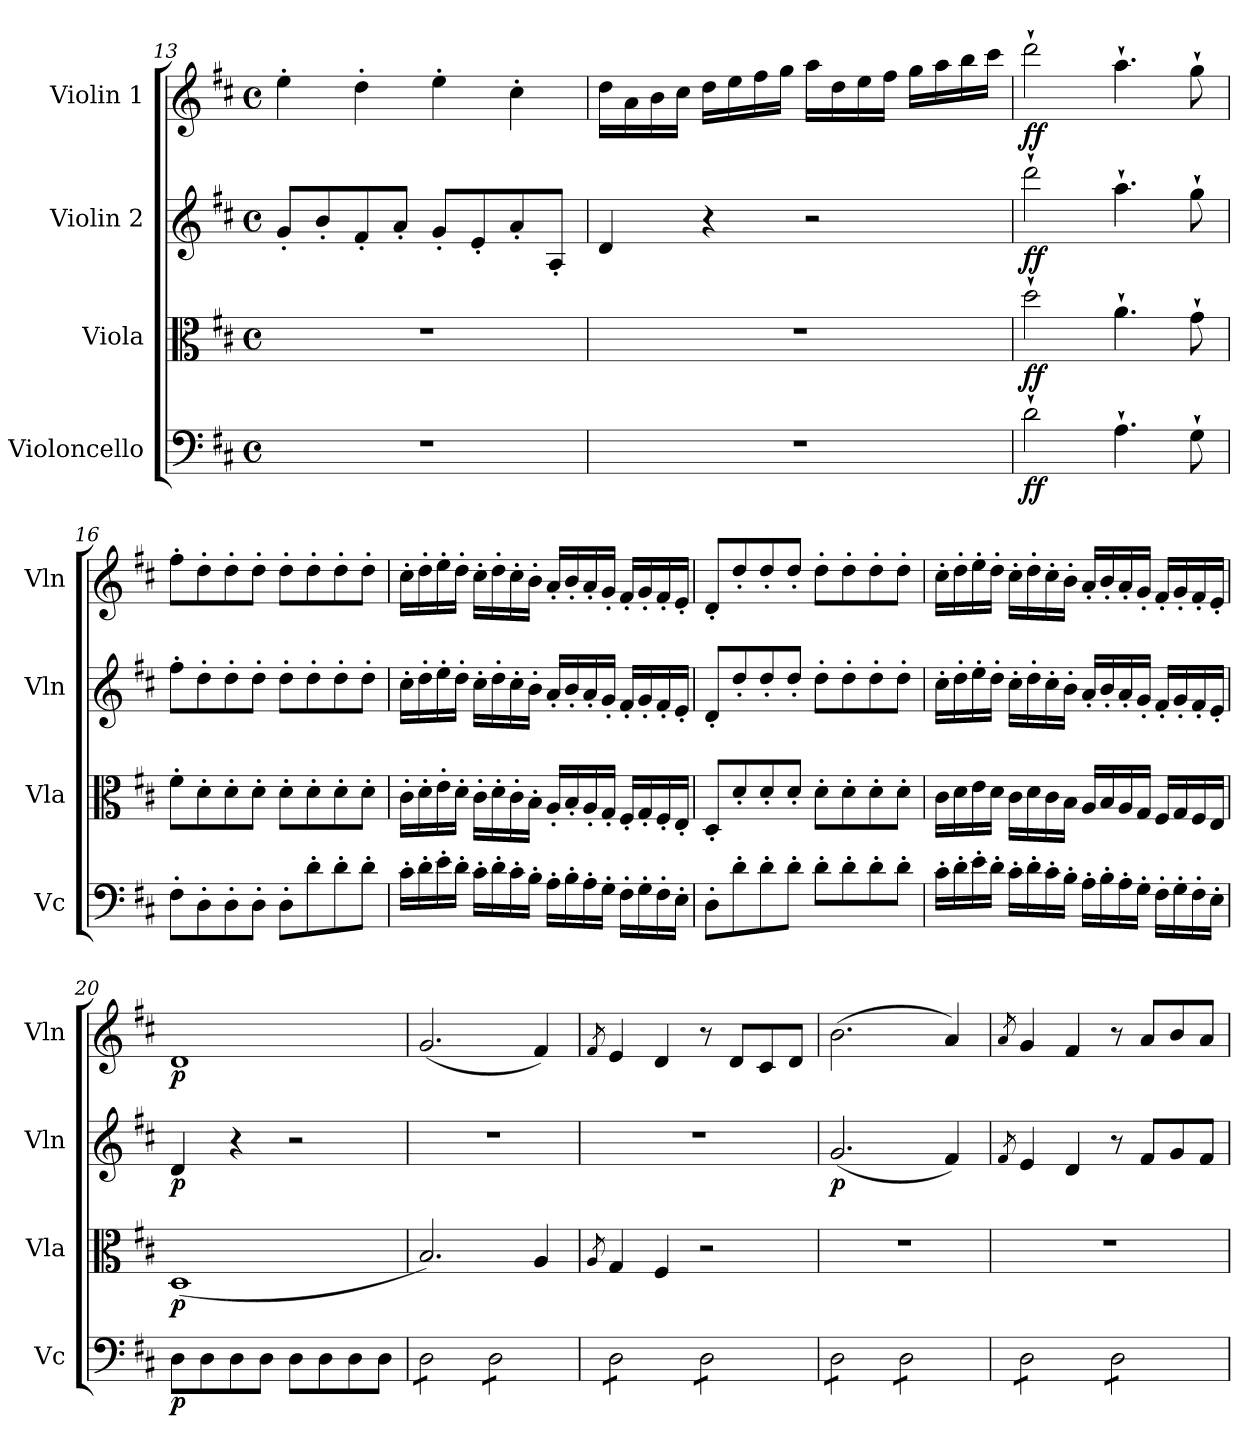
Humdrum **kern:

**kern	**dynam	**kern	**dynam	**kern	**dynam	**kern	**dynam
*part4	*part4	*part3	*part3	*part2	*part2	*part1	*part1
*staff4	*staff4	*staff3	*staff3	*staff2	*staff2	*staff1	*staff1
*I"Violoncello	*	*I"Viola	*	*I"Violin 2	*	*I"Violin 1	*
*I'Vc	*	*I'Vla	*	*I'Vln	*	*I'Vln	*
*clefF4	*	*clefC3	*	*clefG2	*	*clefG2	*
*k[f#c#]	*	*k[f#c#]	*	*k[f#c#]	*	*k[f#c#]	*
*M4/4	*	*M4/4	*	*M4/4	*	*M4/4	*
*met(c)	*	*met(c)	*	*met(c)	*	*met(c)	*
=13	=13	=13	=13	=13	=13	=13	=13
1r	.	1r	.	8g'/L	.	4ee'\	.
.	.	.	.	8b'/	.	.	.
.	.	.	.	8f#'/	.	4dd'\	.
.	.	.	.	8a'/J	.	.	.
.	.	.	.	8g'/L	.	4ee'\	.
.	.	.	.	8e'/	.	.	.
.	.	.	.	8a'/	.	4cc#'\	.
.	.	.	.	8A'/J	.	.	.
!!LO:LB:g=z
=14	=14	=14	=14	=14	=14	=14	=14
1r	.	1r	.	4d/	.	16dd\LL	.
.	.	.	.	.	.	16a\	.
.	.	.	.	.	.	16b\	.
.	.	.	.	.	.	16cc#\JJ	.
.	.	.	.	4r	.	16dd\LL	.
.	.	.	.	.	.	16ee\	.
.	.	.	.	.	.	16ff#\	.
.	.	.	.	.	.	16gg\JJ	.
.	.	.	.	2r	.	16aa\LL	.
.	.	.	.	.	.	16dd\	.
.	.	.	.	.	.	16ee\	.
.	.	.	.	.	.	16ff#\JJ	.
.	.	.	.	.	.	16gg\LL	.
.	.	.	.	.	.	16aa\	.
.	.	.	.	.	.	16bb\	.
.	.	.	.	.	.	16ccc#\JJ	.
=15	=15	=15	=15	=15	=15	=15	=15
!	!LO:DY:b	!	!LO:DY:b	!	!LO:DY:b	!	!LO:DY:b
2d`\	ff	2dd`\	ff	2ddd`\	ff	2ddd`\	ff
4.A`\	.	4.a`\	.	4.aa`\	.	4.aa`\	.
8G`\	.	8g`\	.	8gg`\	.	8gg`\	.
=16	=16	=16	=16	=16	=16	=16	=16
8F#'\L	.	8f#'\L	.	8ff#'\L	.	8ff#'\L	.
8D'\	.	8d'\	.	8dd'\	.	8dd'\	.
8D'\	.	8d'\	.	8dd'\	.	8dd'\	.
8D'\J	.	8d'\J	.	8dd'\J	.	8dd'\J	.
8D'\L	.	8d'\L	.	8dd'\L	.	8dd'\L	.
8d'\	.	8d'\	.	8dd'\	.	8dd'\	.
8d'\	.	8d'\	.	8dd'\	.	8dd'\	.
8d'\J	.	8d'\J	.	8dd'\J	.	8dd'\J	.
=17	=17	=17	=17	=17	=17	=17	=17
16c#'\LL	.	16c#'\LL	.	16cc#'\LL	.	16cc#'\LL	.
16d'\	.	16d'\	.	16dd'\	.	16dd'\	.
16e'\	.	16e'\	.	16ee'\	.	16ee'\	.
16d'\JJ	.	16d'\JJ	.	16dd'\JJ	.	16dd'\JJ	.
16c#'\LL	.	16c#'\LL	.	16cc#'\LL	.	16cc#'\LL	.
16d'\	.	16d'\	.	16dd'\	.	16dd'\	.
16c#'\	.	16c#'\	.	16cc#'\	.	16cc#'\	.
16B'\JJ	.	16B'\JJ	.	16b'\JJ	.	16b'\JJ	.
16A'\LL	.	16A'/LL	.	16a'/LL	.	16a'/LL	.
16B'\	.	16B'/	.	16b'/	.	16b'/	.
16A'\	.	16A'/	.	16a'/	.	16a'/	.
16G'\JJ	.	16G'/JJ	.	16g'/JJ	.	16g'/JJ	.
16F#'\LL	.	16F#'/LL	.	16f#'/LL	.	16f#'/LL	.
16G'\	.	16G'/	.	16g'/	.	16g'/	.
16F#'\	.	16F#'/	.	16f#'/	.	16f#'/	.
16E'\JJ	.	16E'/JJ	.	16e'/JJ	.	16e'/JJ	.
=18	=18	=18	=18	=18	=18	=18	=18
8D'\L	.	8D'/L	.	8d'/L	.	8d'/L	.
8d'\	.	8d'/	.	8dd'/	.	8dd'/	.
8d'\	.	8d'/	.	8dd'/	.	8dd'/	.
8d'\J	.	8d'/J	.	8dd'/J	.	8dd'/J	.
8d'\L	.	8d'\L	.	8dd'\L	.	8dd'\L	.
8d'\	.	8d'\	.	8dd'\	.	8dd'\	.
8d'\	.	8d'\	.	8dd'\	.	8dd'\	.
8d'\J	.	8d'\J	.	8dd'\J	.	8dd'\J	.
=19	=19	=19	=19	=19	=19	=19	=19
16c#'\LL	.	16c#\LL	.	16cc#'\LL	.	16cc#'\LL	.
16d'\	.	16d\	.	16dd'\	.	16dd'\	.
16e'\	.	16e\	.	16ee'\	.	16ee'\	.
16d'\JJ	.	16d\JJ	.	16dd'\JJ	.	16dd'\JJ	.
16c#'\LL	.	16c#\LL	.	16cc#'\LL	.	16cc#'\LL	.
16d'\	.	16d\	.	16dd'\	.	16dd'\	.
16c#'\	.	16c#\	.	16cc#'\	.	16cc#'\	.
16B'\JJ	.	16B\JJ	.	16b'\JJ	.	16b'\JJ	.
16A'\LL	.	16A/LL	.	16a'/LL	.	16a'/LL	.
16B'\	.	16B/	.	16b'/	.	16b'/	.
16A'\	.	16A/	.	16a'/	.	16a'/	.
16G'\JJ	.	16G/JJ	.	16g'/JJ	.	16g'/JJ	.
16F#'\LL	.	16F#/LL	.	16f#'/LL	.	16f#'/LL	.
16G'\	.	16G/	.	16g'/	.	16g'/	.
16F#'\	.	16F#/	.	16f#'/	.	16f#'/	.
16E'\JJ	.	16E/JJ	.	16e'/JJ	.	16e'/JJ	.
!!LO:LB:g=z
=20	=20	=20	=20	=20	=20	=20	=20
!	!LO:DY:b	!	!LO:DY:b	!	!LO:DY:b	!	!LO:DY:b
8D\L	p	(<1D	p	4d/	p	1d	p
8D\	.	.	.	.	.	.	.
8D\	.	.	.	4r	.	.	.
8D\J	.	.	.	.	.	.	.
8D\L	.	.	.	2r	.	.	.
8D\	.	.	.	.	.	.	.
8D\	.	.	.	.	.	.	.
8D\J	.	.	.	.	.	.	.
=21	=21	=21	=21	=21	=21	=21	=21
*tremolo	*	*	*	*	*	*	*
8D\L	.	2.B/)	.	1r	.	(<2.g/	.
8D\	.	.	.	.	.	.	.
8D\	.	.	.	.	.	.	.
8D\J	.	.	.	.	.	.	.
8D\L	.	.	.	.	.	.	.
8D\	.	.	.	.	.	.	.
8D\	.	4A/	.	.	.	4f#/)	.
8D\J	.	.	.	.	.	.	.
=22	=22	=22	=22	=22	=22	=22	=22
.	.	8qA/	.	.	.	8qf#/	.
8D\L	.	4G/	.	1r	.	4e/	.
8D\	.	.	.	.	.	.	.
8D\	.	4F#/	.	.	.	4d/	.
8D\J	.	.	.	.	.	.	.
8D\L	.	2r	.	.	.	8r	.
8D\	.	.	.	.	.	8d/L	.
8D\	.	.	.	.	.	8c#/	.
8D\J	.	.	.	.	.	8d/J	.
=23	=23	=23	=23	=23	=23	=23	=23
!	!	!	!	!	!LO:DY:b	!	!
8D\L	.	1r	.	(<2.g/	p	(>2.b\	.
8D\	.	.	.	.	.	.	.
8D\	.	.	.	.	.	.	.
8D\J	.	.	.	.	.	.	.
8D\L	.	.	.	.	.	.	.
8D\	.	.	.	.	.	.	.
8D\	.	.	.	4f#/)	.	4a/)	.
8D\J	.	.	.	.	.	.	.
=24	=24	=24	=24	=24	=24	=24	=24
.	.	.	.	8qf#/	.	8qa/	.
8D\L	.	1r	.	4e/	.	4g/	.
8D\	.	.	.	.	.	.	.
8D\	.	.	.	4d/	.	4f#/	.
8D\J	.	.	.	.	.	.	.
8D\L	.	.	.	8r	.	8r	.
8D\	.	.	.	8f#/L	.	8a/L	.
8D\	.	.	.	8g/	.	8b/	.
8D\J	.	.	.	8f#/J	.	8a/J	.
*Xtremolo	*	*	*	*	*	*	*
=	=	=	=	=	=	=	=
*-	*-	*-	*-	*-	*-	*-	*-
